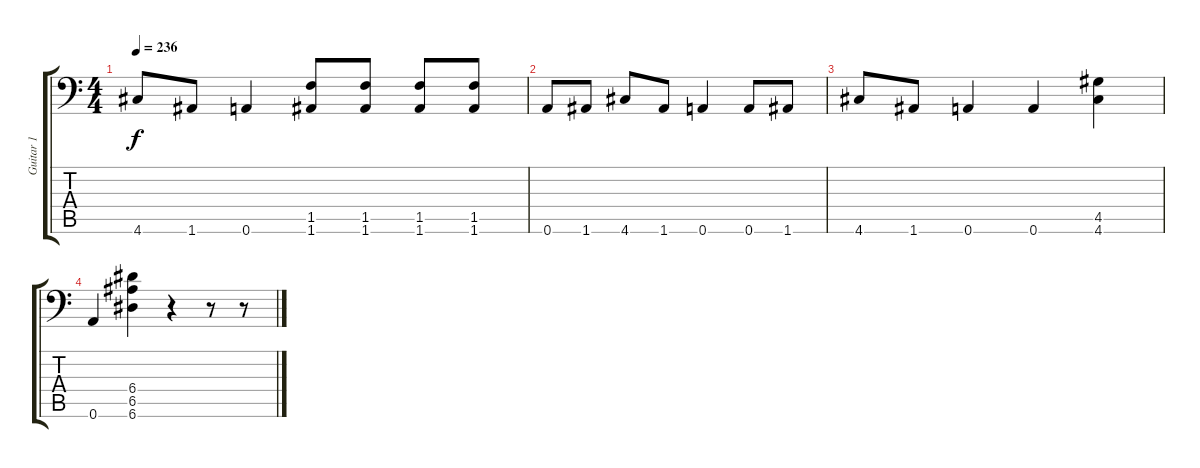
\track ("Guitar 1" "Guitar 1") {instrument distortionguitar}
\staff {score tabs}
\tuning (B3 Gb3 D3 A2 E2 A1) {hide}
\ts (4 4)
\tempo 236
\clef f4
\ks c
4.6.8{dy f} 1.6.8 0.6.4 (1.5 1.6).8 (1.5 1.6).8 (1.5 1.6).8 (1.5 1.6).8 |
0.6.8 1.6.8 4.6.8 1.6.8 0.6.4 0.6.8 1.6.8 |
4.6.8 1.6.8 0.6.4 0.6.4 (4.5 4.6).4 |
0.6.4 (6.4 6.5 6.6).4 r.4 r.8 r.8
